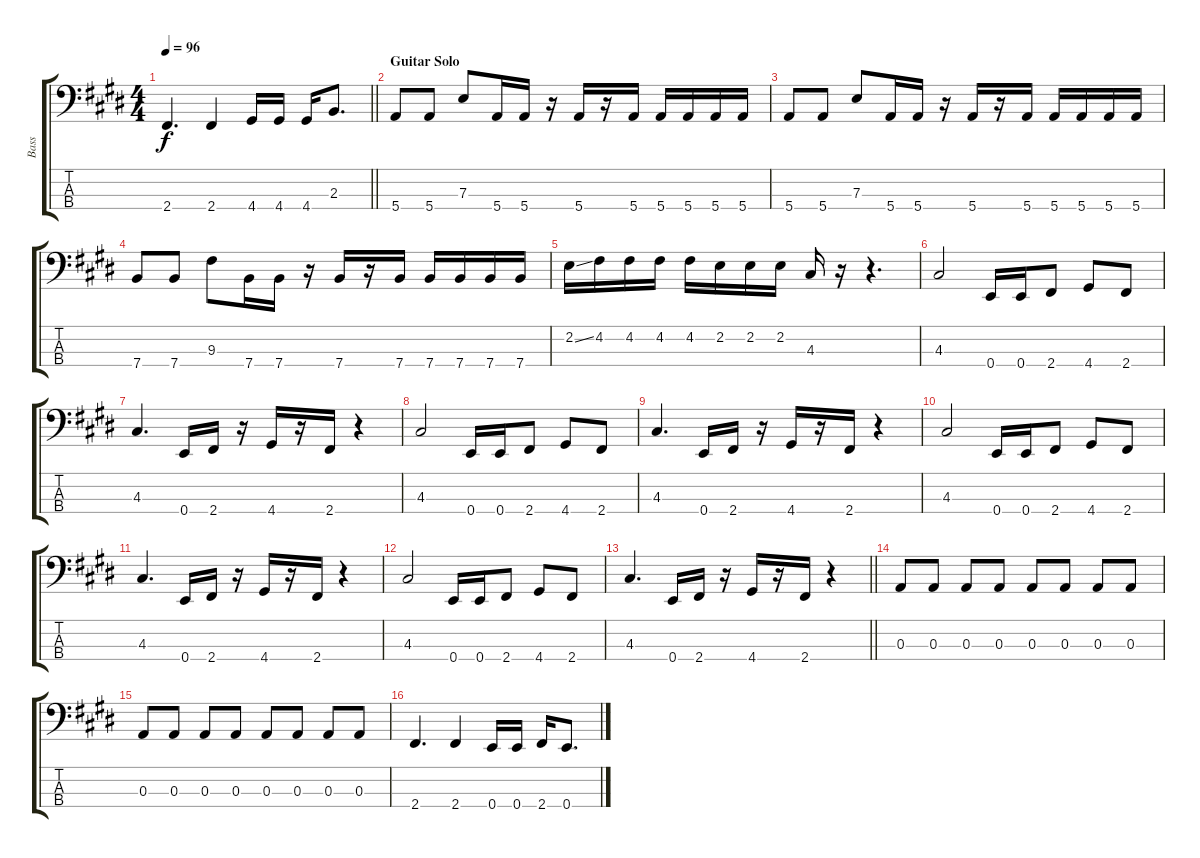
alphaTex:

\track ("Bass" "Bass") {instrument electricbassfinger}
\staff {score tabs}
\tuning (G2 D2 A1 E1) {hide}
\ts (4 4)
\tempo 96
\clef f4
\barLineRight lightlight
\ks e
2.4.4{d dy f} 2.4.4 4.4.16 4.4.16 4.4.16 2.3.8{d} |
\section ("" "Guitar Solo")
5.4.8 5.4.8 7.3.8 5.4.16 5.4.16 r.16 5.4.16 r.16 5.4.16 5.4.16 5.4.16 5.4.16 5.4.16 |
5.4.8 5.4.8 7.3.8 5.4.16 5.4.16 r.16 5.4.16 r.16 5.4.16 5.4.16 5.4.16 5.4.16 5.4.16 |
7.4.8 7.4.8 9.3.8 7.4.16 7.4.16 r.16 7.4.16 r.16 7.4.16 7.4.16 7.4.16 7.4.16 7.4.16 |
2.2{ss}.16 4.2.16 4.2.16 4.2.16 4.2.16 2.2.16 2.2.16 2.2.16 4.3.16 r.16 r.4{d} |
4.3.2 0.4.16 0.4.16 2.4.8 4.4.8 2.4.8 |
4.3.4{d} 0.4.16 2.4.16 r.16 4.4.16 r.16 2.4.16 r.4 |
4.3.2 0.4.16 0.4.16 2.4.8 4.4.8 2.4.8 |
4.3.4{d} 0.4.16 2.4.16 r.16 4.4.16 r.16 2.4.16 r.4 |
4.3.2 0.4.16 0.4.16 2.4.8 4.4.8 2.4.8 |
4.3.4{d} 0.4.16 2.4.16 r.16 4.4.16 r.16 2.4.16 r.4 |
4.3.2 0.4.16 0.4.16 2.4.8 4.4.8 2.4.8 |
\barLineRight lightlight
4.3.4{d} 0.4.16 2.4.16 r.16 4.4.16 r.16 2.4.16 r.4 |
0.3.8 0.3.8 0.3.8 0.3.8 0.3.8 0.3.8 0.3.8 0.3.8 |
0.3.8 0.3.8 0.3.8 0.3.8 0.3.8 0.3.8 0.3.8 0.3.8 |
2.4.4{d} 2.4.4 0.4.16 0.4.16 2.4.16 0.4.8{d}
